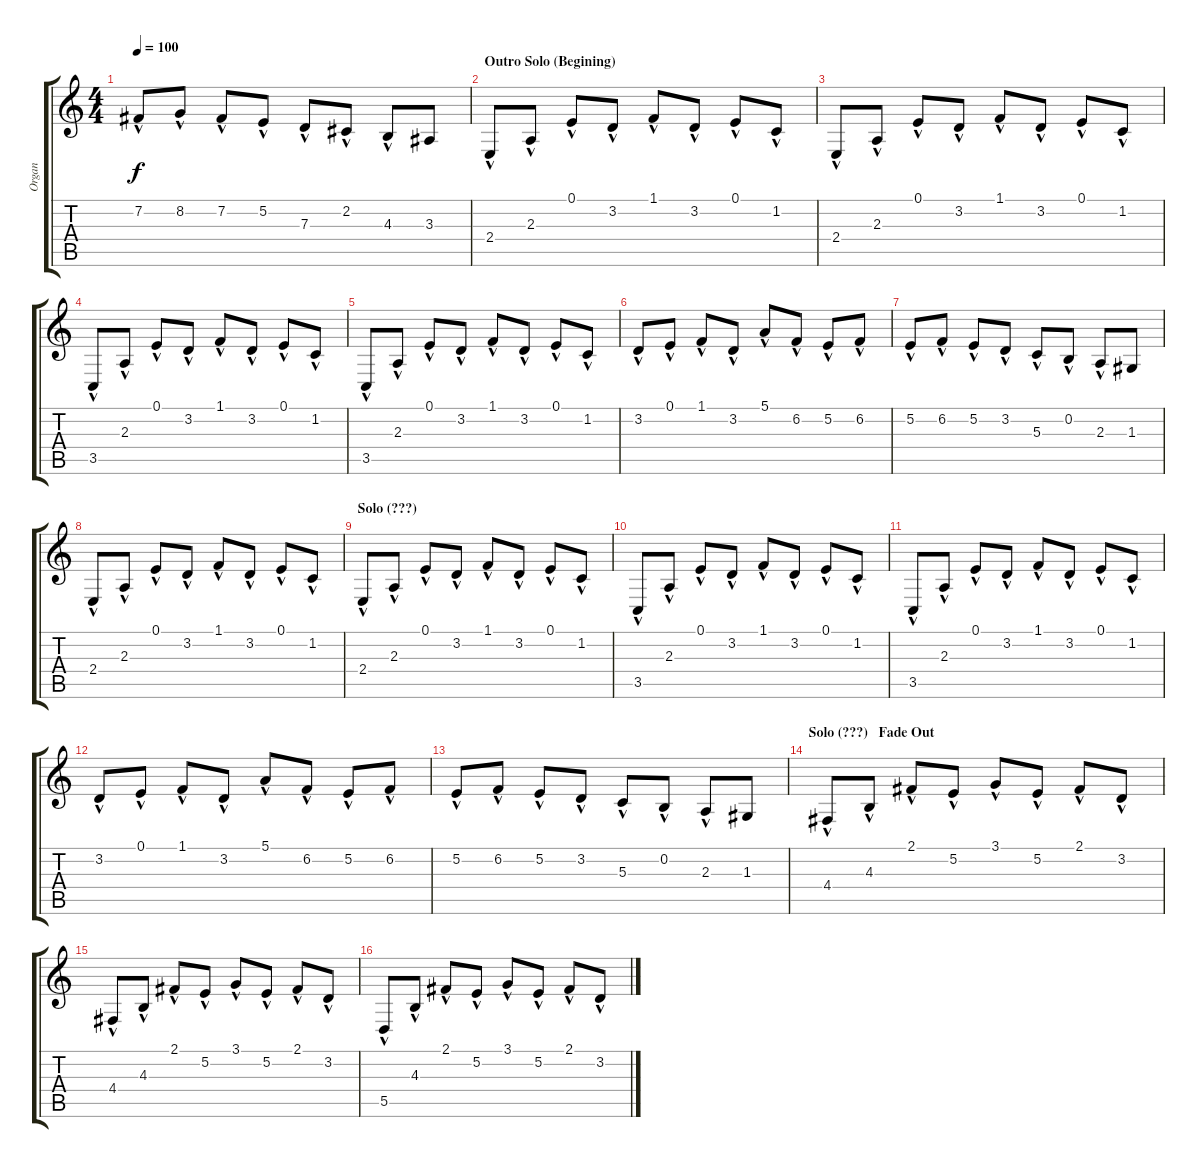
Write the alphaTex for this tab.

\track ("Organ" "Organ") {instrument churchorgan}
\staff {score tabs}
\tuning (E4 B3 G3 D3 A2 E2) {hide}
\ts (4 4)
\tempo 100
\clef g2
\ks c
7.2{hac}.8{dy f} 8.2{hac}.8 7.2{hac}.8 5.2{hac}.8 7.3{hac}.8 2.2{hac}.8 4.3{hac}.8 3.3.8 |
\section ("" "Outro Solo (Begining)")
2.4{hac}.8 2.3{hac}.8 0.1{hac}.8 3.2{hac}.8 1.1{hac}.8 3.2{hac}.8 0.1{hac}.8 1.2{hac}.8 |
2.4{hac}.8 2.3{hac}.8 0.1{hac}.8 3.2{hac}.8 1.1{hac}.8 3.2{hac}.8 0.1{hac}.8 1.2{hac}.8 |
3.5{hac}.8 2.3{hac}.8 0.1{hac}.8 3.2{hac}.8 1.1{hac}.8 3.2{hac}.8 0.1{hac}.8 1.2{hac}.8 |
3.5{hac}.8 2.3{hac}.8 0.1{hac}.8 3.2{hac}.8 1.1{hac}.8 3.2{hac}.8 0.1{hac}.8 1.2{hac}.8 |
3.2{hac}.8 0.1{hac}.8 1.1{hac}.8 3.2{hac}.8 5.1{hac}.8 6.2{hac}.8 5.2{hac}.8 6.2{hac}.8 |
5.2{hac}.8 6.2{hac}.8 5.2{hac}.8 3.2{hac}.8 5.3{hac}.8 0.2{hac}.8 2.3{hac}.8 1.3.8 |
2.4{hac}.8 2.3{hac}.8 0.1{hac}.8 3.2{hac}.8 1.1{hac}.8 3.2{hac}.8 0.1{hac}.8 1.2{hac}.8 |
\section ("" "Solo (???)")
2.4{hac}.8 2.3{hac}.8 0.1{hac}.8 3.2{hac}.8 1.1{hac}.8 3.2{hac}.8 0.1{hac}.8 1.2{hac}.8 |
3.5{hac}.8 2.3{hac}.8 0.1{hac}.8 3.2{hac}.8 1.1{hac}.8 3.2{hac}.8 0.1{hac}.8 1.2{hac}.8 |
3.5{hac}.8 2.3{hac}.8 0.1{hac}.8 3.2{hac}.8 1.1{hac}.8 3.2{hac}.8 0.1{hac}.8 1.2{hac}.8 |
3.2{hac}.8 0.1{hac}.8 1.1{hac}.8 3.2{hac}.8 5.1{hac}.8 6.2{hac}.8 5.2{hac}.8 6.2{hac}.8 |
5.2{hac}.8 6.2{hac}.8 5.2{hac}.8 3.2{hac}.8 5.3{hac}.8 0.2{hac}.8 2.3{hac}.8 1.3.8 |
\section ("" "Solo (???)   Fade Out")
4.4{hac}.8 4.3{hac}.8 2.1{hac}.8 5.2{hac}.8 3.1{hac}.8 5.2{hac}.8 2.1{hac}.8 3.2{hac}.8 |
4.4{hac}.8 4.3{hac}.8 2.1{hac}.8 5.2{hac}.8 3.1{hac}.8 5.2{hac}.8 2.1{hac}.8 3.2{hac}.8 |
5.5{hac}.8 4.3{hac}.8 2.1{hac}.8 5.2{hac}.8 3.1{hac}.8 5.2{hac}.8 2.1{hac}.8 3.2{hac}.8
